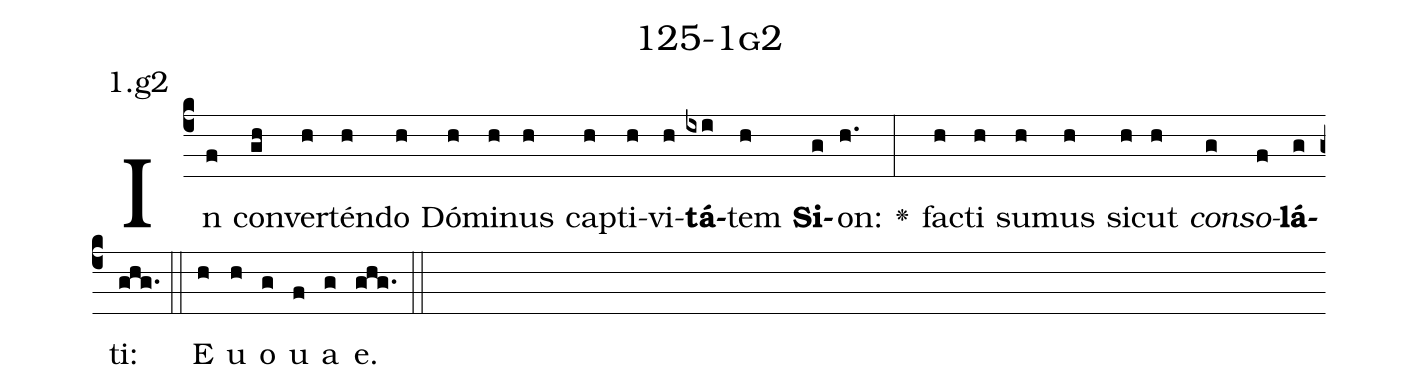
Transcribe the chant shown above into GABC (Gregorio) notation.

name: 125-1g2;
annotation: 1.g2;
%%
(c4)In(f) con(gh)ver(h)tén(h)do(h) Dó(h)mi(h)nus(h) cap(h)ti(h)vi(h)<b>tá</b>(ixi)tem(h) <b>Si</b>(g)on:(h.) <v>\greheightstar</v>(:) fac(h)ti(h) su(h)mus(h) sic(h)ut(h) <i>con</i>(g)<i>so</i>(f)<b>lá</b>(g)ti:(ghg.) (::) E(h) u(h) o(g) u(f) a(g) e.(ghg.) (::)
